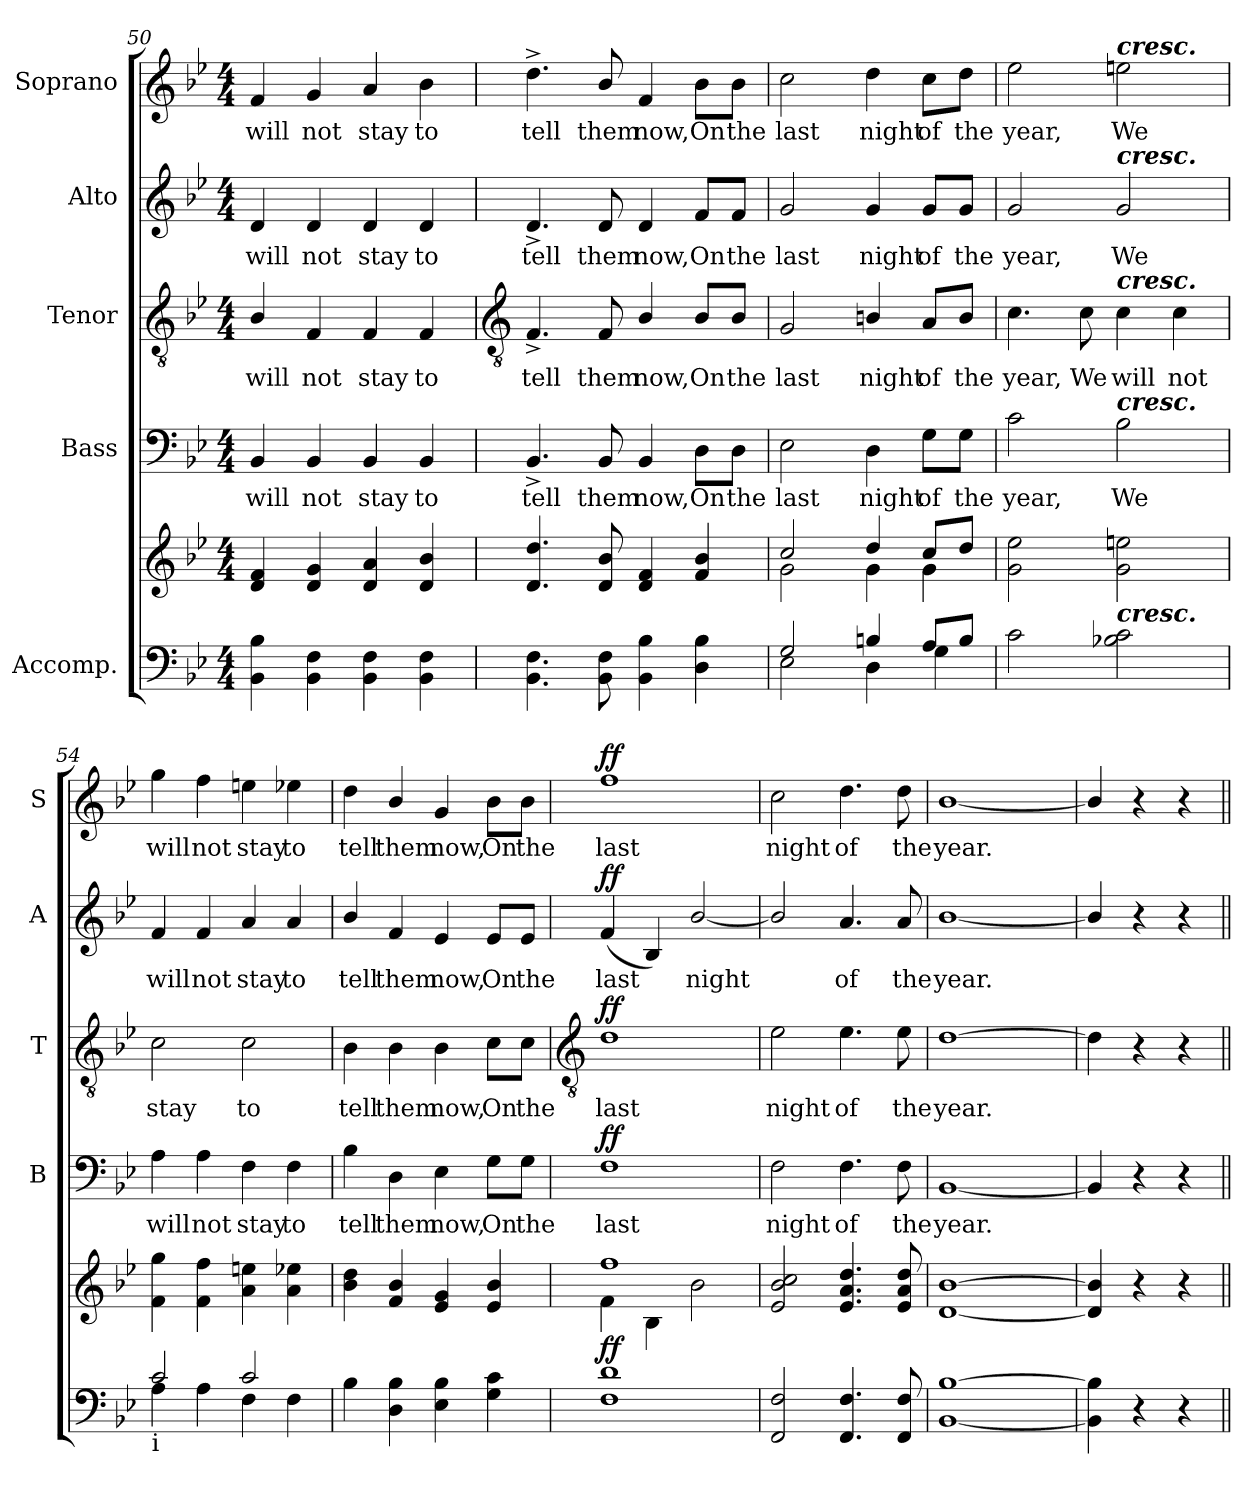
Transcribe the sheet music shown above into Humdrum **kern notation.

**kern	**kern	**dynam	**kern	**text	**dynam	**kern	**text	**dynam	**kern	**text	**dynam	**kern	**text	**dynam
*part5	*part5	*part5	*part4	*part4	*part4	*part3	*part3	*part3	*part2	*part2	*part2	*part1	*part1	*part1
*staff6	*staff5	*staff5/6	*staff4	*staff4	*staff4	*staff3	*staff3	*staff3	*staff2	*staff2	*staff2	*staff1	*staff1	*staff1
*I"Accomp.	*	*	*I"Bass	*	*	*I"Tenor	*	*	*I"Alto	*	*	*I"Soprano	*	*
*	*	*	*I'B	*	*	*I'T	*	*	*I'A	*	*	*I'S	*	*
*clefF4	*clefG2	*	*clefF4	*	*	*clefGv2	*	*	*clefG2	*	*	*clefG2	*	*
*k[b-e-]	*k[b-e-]	*	*k[b-e-]	*	*	*k[b-e-]	*	*	*k[b-e-]	*	*	*k[b-e-]	*	*
*B-:	*B-:	*	*B-:	*	*	*B-:	*	*	*B-:	*	*	*B-:	*	*
*M4/4	*M4/4	*	*M4/4	*	*	*M4/4	*	*	*M4/4	*	*	*M4/4	*	*
=50	=50	=50	=50	=50	=50	=50	=50	=50	=50	=50	=50	=50	=50	=50
!	!	!	!	!LO:LY:b	!	!	!LO:LY:b	!	!	!LO:LY:b	!	!	!LO:LY:b	!
4BB-\ 4B-\	4d 4f	.	4BB-	will	.	4B-/	will	.	4d	will	.	4f	will	.
!	!	!	!	!LO:LY:b	!	!	!LO:LY:b	!	!	!LO:LY:b	!	!	!LO:LY:b	!
4BB-\ 4F\	4d 4g	.	4BB-	not	.	4F	not	.	4d	not	.	4g	not	.
!	!	!	!	!LO:LY:b	!	!	!LO:LY:b	!	!	!LO:LY:b	!	!	!LO:LY:b	!
4BB-\ 4F\	4d 4a	.	4BB-	stay	.	4F	stay	.	4d	stay	.	4a	stay	.
!	!	!	!	!LO:LY:b	!	!	!LO:LY:b	!	!	!LO:LY:b	!	!	!LO:LY:b	!
4BB-\ 4F\	4d 4b-	.	4BB-	to	.	4F	to	.	4d	to	.	4b-	to	.
!!LO:LB:g=z
=51	=51	=51	=51	=51	=51	=51	=51	=51	=51	=51	=51	=51	=51	=51
*	*	*	*	*	*	*clefGv2	*	*	*	*	*	*	*	*
*^	*^	*	*	*	*	*	*	*	*	*	*	*	*	*
!	!	!	!	!	!	!LO:LY:b	!	!	!LO:LY:b	!	!	!LO:LY:b	!	!	!LO:LY:b	!
4.BB-\ 4.F\	1ryy	4.d 4.dd	1ryy	.	4.BB-^	tell	.	4.F^	tell	.	4.d^	tell	.	4.dd^	tell	.
!	!	!	!	!	!	!LO:LY:b	!	!	!LO:LY:b	!	!	!LO:LY:b	!	!	!LO:LY:b	!
8BB-\ 8F\	.	8d 8b-	.	.	8BB-	them	.	8F	them	.	8d	them	.	8b-/	them	.
!	!	!	!	!	!	!LO:LY:b	!	!	!LO:LY:b	!	!	!LO:LY:b	!	!	!LO:LY:b	!
4BB-\ 4B-\	.	4d 4f	.	.	4BB-	now,	.	4B-/	now,	.	4d	now,	.	4f	now,	.
!	!	!	!	!	!	!LO:LY:b	!	!	!LO:LY:b	!	!	!LO:LY:b	!	!	!LO:LY:b	!
4D\ 4B-\	.	4f 4b-	.	.	8D\L	On	.	8B-/L	On	.	8f/L	On	.	8b-\L	On	.
!	!	!	!	!	!	!LO:LY:b	!	!	!LO:LY:b	!	!	!LO:LY:b	!	!	!LO:LY:b	!
.	.	.	.	.	8D\J	the	.	8B-/J	the	.	8f/J	the	.	8b-\J	the	.
=52	=52	=52	=52	=52	=52	=52	=52	=52	=52	=52	=52	=52	=52	=52	=52	=52
!	!	!	!	!	!	!LO:LY:b	!	!	!LO:LY:b	!	!	!LO:LY:b	!	!	!LO:LY:b	!
2G/	2E-	2cc/	2g\	.	2E-	last	.	2G	last	.	2g	last	.	2cc	last	.
!	!	!	!	!	!	!LO:LY:b	!	!	!LO:LY:b	!	!	!LO:LY:b	!	!	!LO:LY:b	!
4Bn/	4D	4dd/	4g\	.	4D	night	.	4Bn/	night	.	4g	night	.	4dd	night	.
!	!	!	!	!	!	!LO:LY:b	!	!	!LO:LY:b	!	!	!LO:LY:b	!	!	!LO:LY:b	!
8A/L	4G	8cc/L	4g\	.	8G\L	of	.	8A/L	of	.	8g/L	of	.	8cc\L	of	.
!	!	!	!	!	!	!LO:LY:b	!	!	!LO:LY:b	!	!	!LO:LY:b	!	!	!LO:LY:b	!
8B/J	.	8dd/J	.	.	8G\J	the	.	8B/J	the	.	8g/J	the	.	8dd\J	the	.
=53	=53	=53	=53	=53	=53	=53	=53	=53	=53	=53	=53	=53	=53	=53	=53	=53
!	!	!	!	!	!	!LO:LY:b	!	!	!LO:LY:b	!	!	!LO:LY:b	!	!	!LO:LY:b	!
2c\	2ryy	2g\ 2ee-\	2ryy	.	2c	year,	.	4.c	year,	.	2g	year,	.	2ee-	year,	.
!	!	!	!	!	!	!	!	!	!LO:LY:b	!	!	!	!	!	!	!
.	.	.	.	.	.	.	.	8c	We	.	.	.	.	.	.	.
!	!	!	!	!	!	!	!	!	!	!	!	!	!	!LO:TX:a:Bi:t=cresc.	!	!
!	!	!	!	!	!	!	!	!	!	!	!LO:TX:a:Bi:t=cresc.	!	!	!	!	!
!	!	!	!	!	!	!	!	!LO:TX:a:Bi:t=cresc.	!	!	!	!	!	!	!	!
!	!	!	!	!	!LO:TX:a:Bi:t=cresc.	!	!	!	!	!	!	!	!	!	!	!
!	!	!LO:TX:b:Bi:t=cresc.	!	!	!	!	!	!	!	!	!	!	!	!	!	!
!	!	!	!	!	!	!LO:LY:b	!	!	!LO:LY:b	!	!	!LO:LY:b	!	!	!LO:LY:b	!
2B-X\ 2c\	2ryy	2g\ 2een\	2ryy	.	2B-	We	.	4c	will	.	2g	We	.	2een	We	.
!	!	!	!	!	!	!	!	!	!LO:LY:b	!	!	!	!	!	!	!
.	.	.	.	.	.	.	.	4c	not	.	.	.	.	.	.	.
=54	=54	=54	=54	=54	=54	=54	=54	=54	=54	=54	=54	=54	=54	=54	=54	=54
!LO:TX:b:t=i	!	!	!	!	!	!	!	!	!	!	!	!	!	!	!	!
!	!	!	!	!	!	!LO:LY:b	!	!	!LO:LY:b	!	!	!LO:LY:b	!	!	!LO:LY:b	!
2c/	4A	4f\ 4gg\	2ryy	.	4A	will	.	2c	stay	.	4f	will	.	4gg	will	.
!	!	!	!	!	!	!LO:LY:b	!	!	!	!	!	!LO:LY:b	!	!	!LO:LY:b	!
.	4A	4f\ 4ff\	.	.	4A	not	.	.	.	.	4f	not	.	4ff	not	.
!	!	!	!	!	!	!LO:LY:b	!	!	!LO:LY:b	!	!	!LO:LY:b	!	!	!LO:LY:b	!
2c/	4F	4a\ 4een\	2ryy	.	4F	stay	.	2c	to	.	4a	stay	.	4een	stay	.
!	!	!	!	!	!	!LO:LY:b	!	!	!	!	!	!LO:LY:b	!	!	!LO:LY:b	!
.	4F	4a\ 4ee-X\	.	.	4F	to	.	.	.	.	4a	to	.	4ee-X	to	.
=55	=55	=55	=55	=55	=55	=55	=55	=55	=55	=55	=55	=55	=55	=55	=55	=55
!	!	!	!	!	!	!LO:LY:b	!	!	!LO:LY:b	!	!	!LO:LY:b	!	!	!LO:LY:b	!
4B-\	2ryy	4b-\ 4dd\	2ryy	.	4B-	tell	.	4B-	tell	.	4b-/	tell	.	4dd	tell	.
!	!	!	!	!	!	!LO:LY:b	!	!	!LO:LY:b	!	!	!LO:LY:b	!	!	!LO:LY:b	!
4D\ 4B-\	.	4f 4b-	.	.	4D	them	.	4B-	them	.	4f	them	.	4b-/	them	.
!	!	!	!	!	!	!LO:LY:b	!	!	!LO:LY:b	!	!	!LO:LY:b	!	!	!LO:LY:b	!
4E-\ 4B-\	2ryy	4e- 4g	2ryy	.	4E-	now,	.	4B-	now,	.	4e-	now,	.	4g	now,	.
!	!	!	!	!	!	!LO:LY:b	!	!	!LO:LY:b	!	!	!LO:LY:b	!	!	!LO:LY:b	!
4G\ 4c\	.	4e- 4b-	.	.	8G\L	On	.	8c\L	On	.	8e-/L	On	.	8b-\L	On	.
!	!	!	!	!	!	!LO:LY:b	!	!	!LO:LY:b	!	!	!LO:LY:b	!	!	!LO:LY:b	!
.	.	.	.	.	8G\J	the	.	8c\J	the	.	8e-/J	the	.	8b-\J	the	.
*v	*v	*	*	*	*	*	*	*	*	*	*	*	*	*	*	*
!!LO:LB:g=z
=56	=56	=56	=56	=56	=56	=56	=56	=56	=56	=56	=56	=56	=56	=56	=56
*	*	*	*	*	*	*	*clefGv2	*	*	*	*	*	*	*	*
!	!	!	!LO:DY:b	!	!LO:LY:b	!LO:DY:b	!	!LO:LY:b	!LO:DY:b	!	!LO:LY:b	!LO:DY:b	!	!LO:LY:b	!LO:DY:b
1F 1d	1ff	4f\	ff	1F	last	ff	1d	last	ff	(4f	last	ff	1ff	last	ff
.	.	4B-\	.	.	.	.	.	.	.	4B-)	.	.	.	.	.
!	!	!	!	!	!	!	!	!	!	!	!LO:LY:b	!	!	!	!
.	.	2b-\	.	.	.	.	.	.	.	[2b-/	night	.	.	.	.
=57	=57	=57	=57	=57	=57	=57	=57	=57	=57	=57	=57	=57	=57	=57	=57
!	!	!	!	!	!LO:LY:b	!	!	!LO:LY:b	!	!	!	!	!	!LO:LY:b	!
2FF 2F	2e- 2b- 2cc	2ryy	.	2F	night	.	2e-	night	.	2b-/]	.	.	2cc	night	.
!	!	!	!	!	!LO:LY:b	!	!	!LO:LY:b	!	!	!LO:LY:b	!	!	!LO:LY:b	!
4.FF 4.F	4.e- 4.a 4.dd	2ryy	.	4.F	of	.	4.e-	of	.	4.a	of	.	4.dd	of	.
!	!	!	!	!	!LO:LY:b	!	!	!LO:LY:b	!	!	!LO:LY:b	!	!	!LO:LY:b	!
8FF 8F	8e- 8a 8dd	.	.	8F	the	.	8e-	the	.	8a	the	.	8dd	the	.
=58	=58	=58	=58	=58	=58	=58	=58	=58	=58	=58	=58	=58	=58	=58	=58
!	!	!	!	!	!LO:LY:b	!	!	!LO:LY:b	!	!	!LO:LY:b	!	!	!LO:LY:b	!
[1BB- [1B-	[1d [1b-	2ryy	.	[1BB-	year.	.	[1d	year.	.	[1b-/	year.	.	[1b-/	year.	.
.	.	2ryy	.	.	.	.	.	.	.	.	.	.	.	.	.
=59	=59	=59	=59	=59	=59	=59	=59	=59	=59	=59	=59	=59	=59	=59	=59
4BB-\] 4B-\]	4d] 4b-]	2ryy	.	4BB-]	.	.	4d]	.	.	4b-/]	.	.	4b-/]	.	.
4r	4r	.	.	4r	.	.	4r	.	.	4r	.	.	4r	.	.
4r	4r	4ryy	.	4r	.	.	4r	.	.	4r	.	.	4r	.	.
*	*v	*v	*	*	*	*	*	*	*	*	*	*	*	*	*
=||	=||	=||	=||	=||	=||	=||	=||	=||	=||	=||	=||	=||	=||	=||
*-	*-	*-	*-	*-	*-	*-	*-	*-	*-	*-	*-	*-	*-	*-
